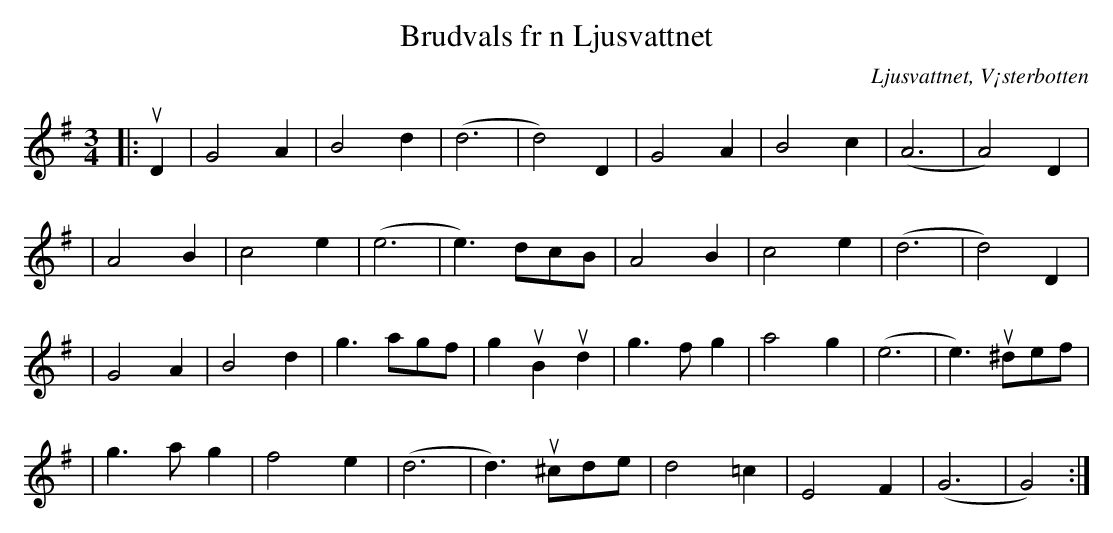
X:1
T:Brudvals fr n Ljusvattnet
O:Ljusvattnet, V¡sterbotten
M:3/4
L:1/4
K:G
|: uD | G2A | B2d | (d3 | d2)D | G2A | B2c | (A3 | A2)D |
|A2B | c2e | (e3 | e3/)d/c/B/ | A2B | c2e | (d3 | d2)D |
| G2A | B2d | g3/a/g/f/ | guBud | g3/f/g | a2 g | (e3 | e3/)u^d/e/f/ |
| g3/a/g | f2e | (d3 | d3/)u^c/d/e/ | d2=c | E2F | (G3 | G2) :|
